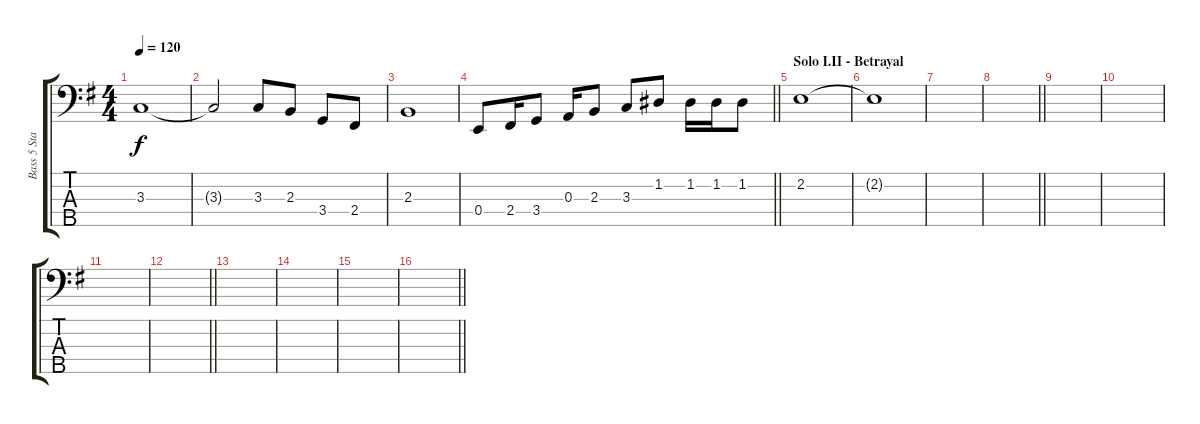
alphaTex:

\track ("Bass 5 Standard" "Bass 5 Sta") {instrument electricbassfinger}
\staff {score tabs}
\tuning (G2 D2 A1 E1 B0) {hide}
\ts (4 4)
\tempo 120
\clef f4
\ks eminor
3.3.1{dy f} |
3.3{t}.2 3.3.8 2.3.8 3.4.8 2.4.8 |
2.3.1 |
\barLineRight lightlight
0.4.8 2.4.16 3.4.8 0.3.16 2.3.8 3.3.8 1.2.8 1.2.16 1.2.16 1.2.8 |
\section ("" "Solo I.II - Betrayal")
2.2.1 |
2.2{t}.1 |
|
\barLineRight lightlight
|
|
|
|
\barLineRight lightlight
|
|
|
|
\barLineRight lightlight
